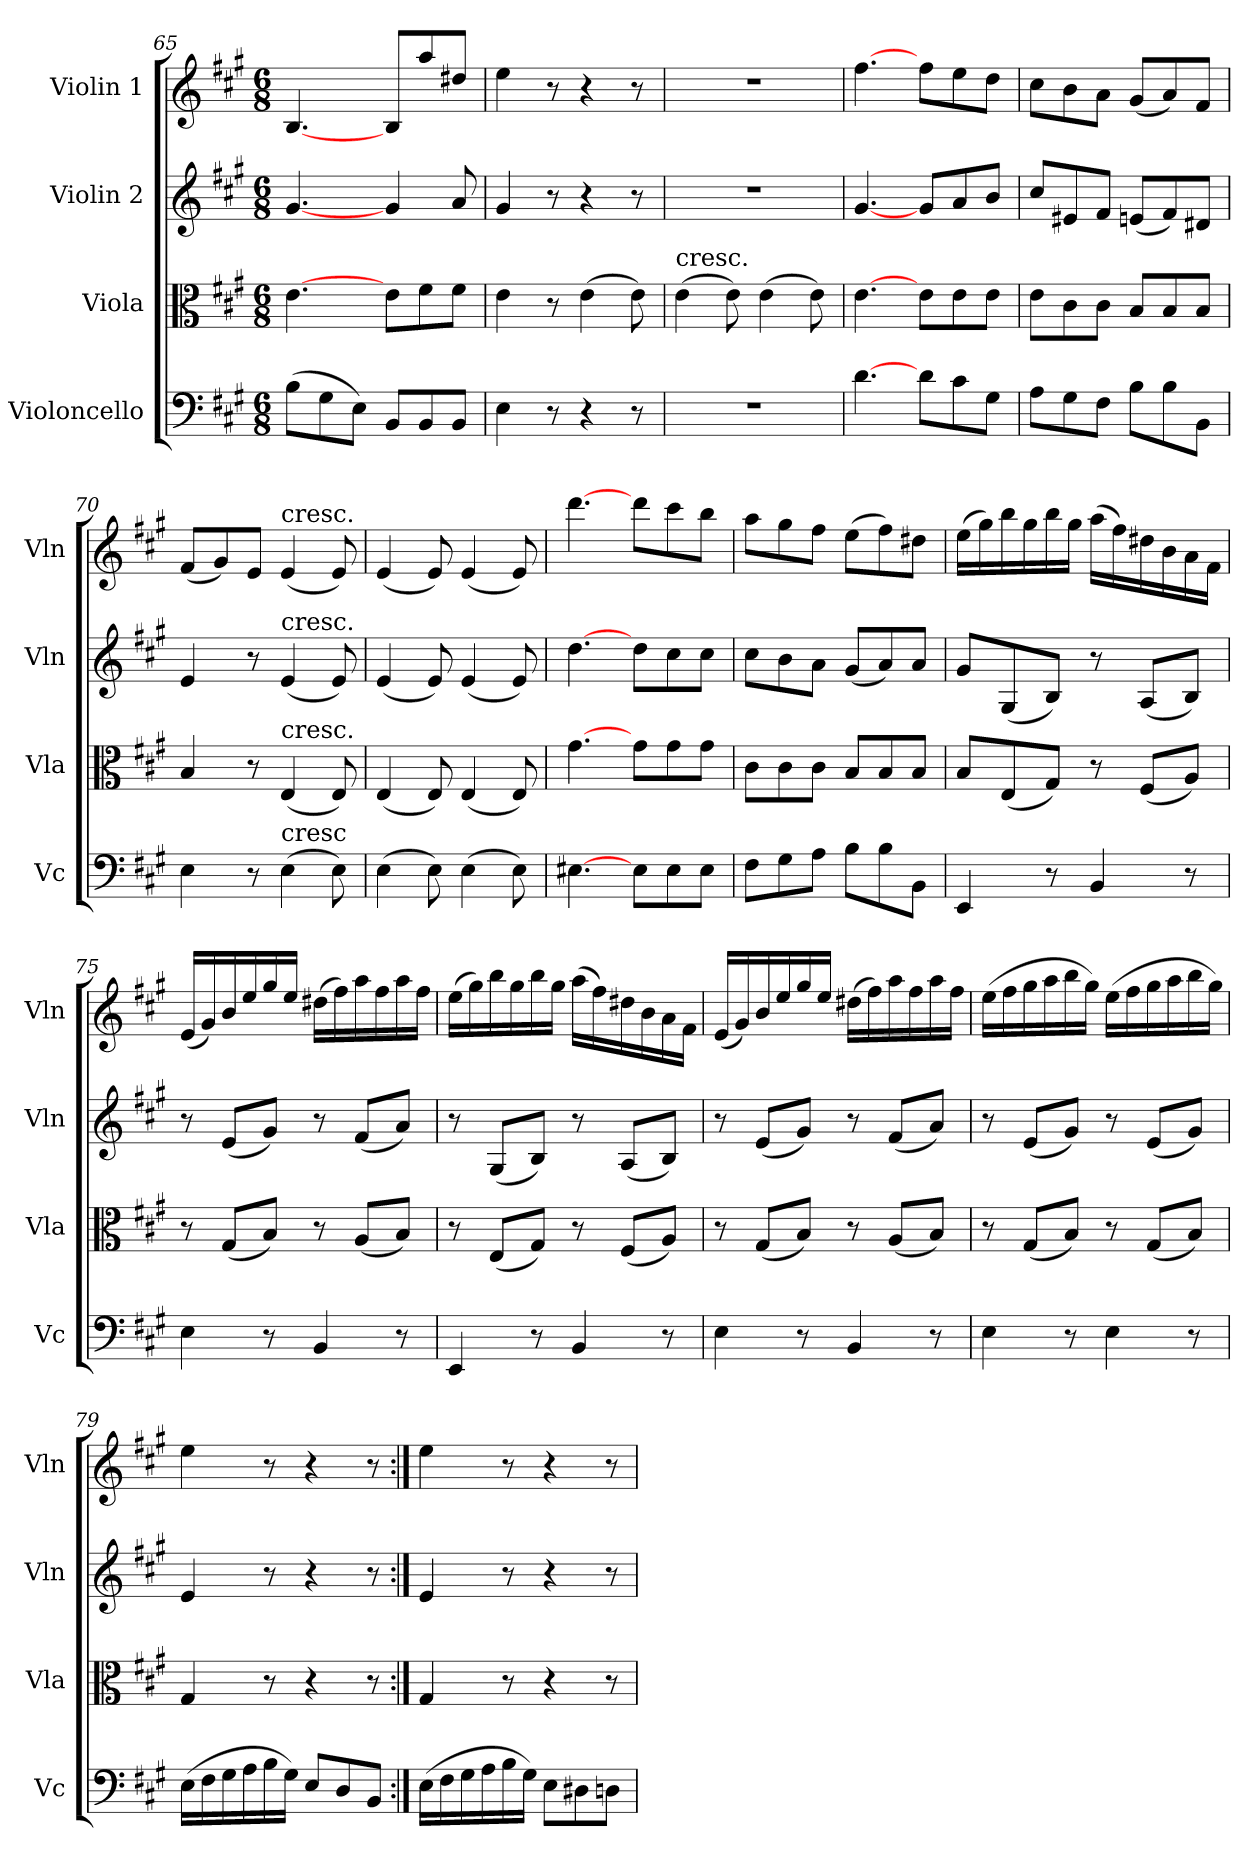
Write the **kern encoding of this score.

**kern	**kern	**kern	**kern
*part4	*part3	*part2	*part1
*staff4	*staff3	*staff2	*staff1
*I"Violoncello	*I"Viola	*I"Violin 2	*I"Violin 1
*I'Vc	*I'Vla	*I'Vln	*I'Vln
*clefF4	*clefC3	*clefG2	*clefG2
*k[f#c#g#]	*k[f#c#g#]	*k[f#c#g#]	*k[f#c#g#]
*A:	*A:	*A:	*A:
*M6/8	*M6/8	*M6/8	*M6/8
=65	=65	=65	=65
(8B\L	[4.e	[4.g#	[4.B
8G#\	.	.	.
8E\J)	.	.	.
8BB/L	8e\L	4g#	8B/L
8BB/	8f#\	.	8aa/
8BB/J	8f#\J	8a	8dd#X/J
=66	=66	=66	=66
4E	4e	4g#	4ee
8r	8r	8r	8r
4r	(4e	4r	4r
8r	8e)	8r	8r
=67	=67	=67	=67
!	!LO:TX:a:t=cresc.	!	!
2.r	(4e	2.r	2.r
.	8e)	.	.
.	(4e	.	.
.	8e)	.	.
=68	=68	=68	=68
[4.d	[4.e	[4.g#	[4.ff#
8d\L	8e\L	8g#/L	8ff#\L
8c#\	8e\	8a/	8ee\
8G#\J	8e\J	8b/J	8dd\J
=69	=69	=69	=69
8A\L	8e\L	8cc#/L	8cc#\L
8G#\	8c#\	8e#X/	8b\
8F#\J	8c#\J	8f#/J	8a\J
8B\L	8B/L	(8en/L	(8g#/L
8B\	8B/	8f#/)	8a/)
8BB\J	8B/J	8d#X/J	8f#/J
=70	=70	=70	=70
4E	4B	4e	(8f#/L
.	.	.	8g#/)
8r	8r	8r	8e/J
!	!	!	!LO:TX:a:t=cresc.
!	!	!LO:TX:a:t=cresc.	!
!	!LO:TX:a:t=cresc.	!	!
!LO:TX:a:t=cresc	!	!	!
(4E	(4E	(4e	(4e
8E)	8E)	8e)	8e)
=71	=71	=71	=71
(4E	(4E	(4e	(4e
8E)	8E)	8e)	8e)
(4E	(4E	(4e	(4e
8E)	8E)	8e)	8e)
=72	=72	=72	=72
[4.E#X	[4.g#	[4.dd	[4.ddd
8E#\L	8g#\L	8dd\L	8ddd\L
8E#\	8g#\	8cc#\	8ccc#\
8E#\J	8g#\J	8cc#\J	8bb\J
=73	=73	=73	=73
8F#\L	8c#\L	8cc#\L	8aa\L
8G#\	8c#\	8b\	8gg#\
8A\J	8c#\J	8a\J	8ff#\J
8B\L	8B/L	(8g#/L	(8ee\L
8B\	8B/	8a/)	8ff#\)
8BB\J	8B/J	8a/J	8dd#X\J
=74	=74	=74	=74
4EE	8B/L	8g#/L	(16ee\LL
.	.	.	16gg#\)
.	(8E/	(8G#/	16bb\
.	.	.	16gg#\
8r	8G#/J)	8B/J)	16bb\
.	.	.	16gg#\JJ
4BB	8r	8r	(16aa\LL
.	.	.	16ff#\)
.	(8F#/L	(8A/L	16dd#X\
.	.	.	16b\
8r	8A/J)	8B/J)	16a\
.	.	.	16f#\JJ
=75	=75	=75	=75
4E	8r	8r	(16e/LL
.	.	.	16g#/)
.	(8G#/L	(8e/L	16b/
.	.	.	16ee/
8r	8B/J)	8g#/J)	16gg#/
.	.	.	16ee/JJ
4BB	8r	8r	(16dd#X\LL
.	.	.	16ff#\)
.	(8A/L	(8f#/L	16aa\
.	.	.	16ff#\
8r	8B/J)	8a/J)	16aa\
.	.	.	16ff#\JJ
=76	=76	=76	=76
4EE	8r	8r	(16ee\LL
.	.	.	16gg#\)
.	(8E/L	(8G#/L	16bb\
.	.	.	16gg#\
8r	8G#/J)	8B/J)	16bb\
.	.	.	16gg#\JJ
4BB	8r	8r	(16aa\LL
.	.	.	16ff#\)
.	(8F#/L	(8A/L	16dd#X\
.	.	.	16b\
8r	8A/J)	8B/J)	16a\
.	.	.	16f#\JJ
=77	=77	=77	=77
4E	8r	8r	(16e/LL
.	.	.	16g#/)
.	(8G#/L	(8e/L	16b/
.	.	.	16ee/
8r	8B/J)	8g#/J)	16gg#/
.	.	.	16ee/JJ
4BB	8r	8r	(16dd#X\LL
.	.	.	16ff#\)
.	(8A/L	(8f#/L	16aa\
.	.	.	16ff#\
8r	8B/J)	8a/J)	16aa\
.	.	.	16ff#\JJ
=78	=78	=78	=78
4E	8r	8r	(16ee\LL
.	.	.	16ff#\
.	(8G#/L	(8e/L	16gg#\
.	.	.	16aa\
8r	8B/J)	8g#/J)	16bb\
.	.	.	16gg#\JJ)
4E	8r	8r	(16ee\LL
.	.	.	16ff#\
.	(8G#/L	(8e/L	16gg#\
.	.	.	16aa\
8r	8B/J)	8g#/J)	16bb\
.	.	.	16gg#\JJ)
=79	=79	=79	=79
(16E\LL	4G#	4e	4ee
16F#\	.	.	.
16G#\	.	.	.
16A\	.	.	.
16B\	8r	8r	8r
16G#\JJ)	.	.	.
8E/L	4r	4r	4r
8D/	.	.	.
8BB/J	8r	8r	8r
=80:|!	=80:|!	=80:|!	=80:|!
(16E\LL	4G#	4e	4ee
16F#\	.	.	.
16G#\	.	.	.
16A\	.	.	.
16B\	8r	8r	8r
16G#\JJ)	.	.	.
8E\L	4r	4r	4r
8D#X\	.	.	.
8Dn\J	8r	8r	8r
=	=	=	=
*-	*-	*-	*-
